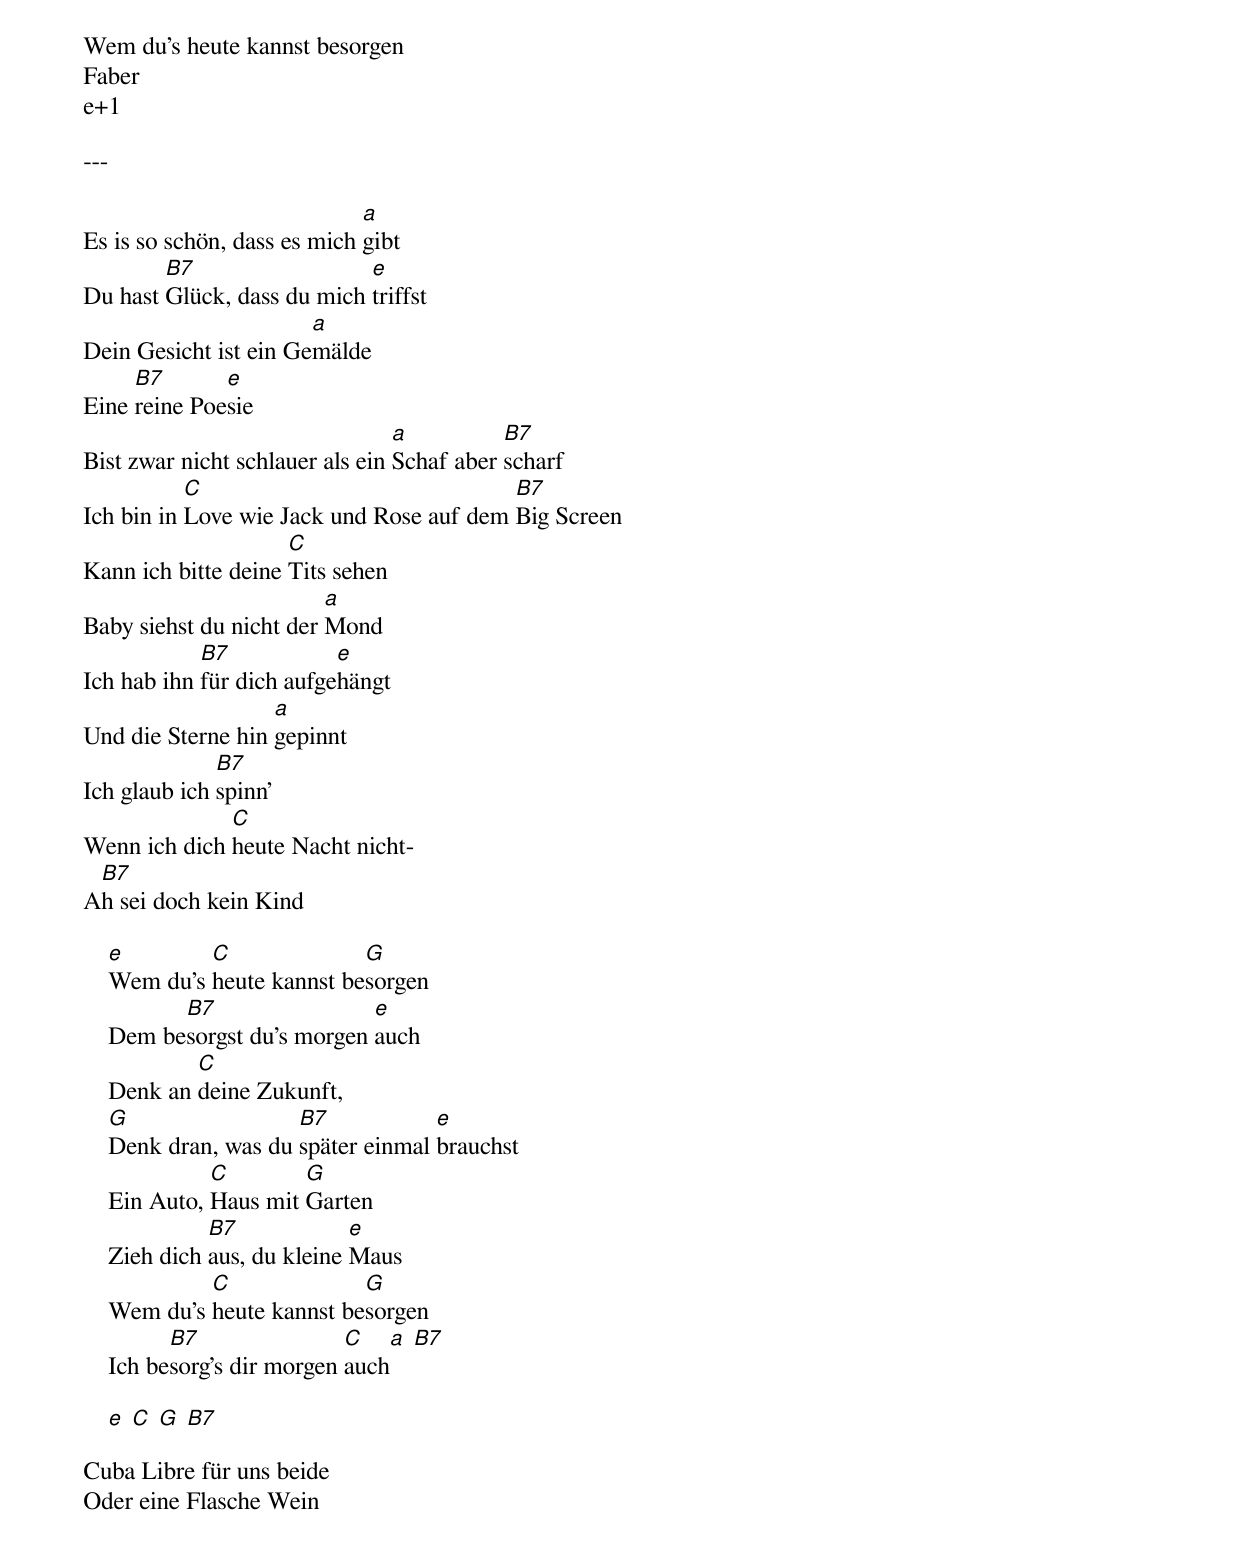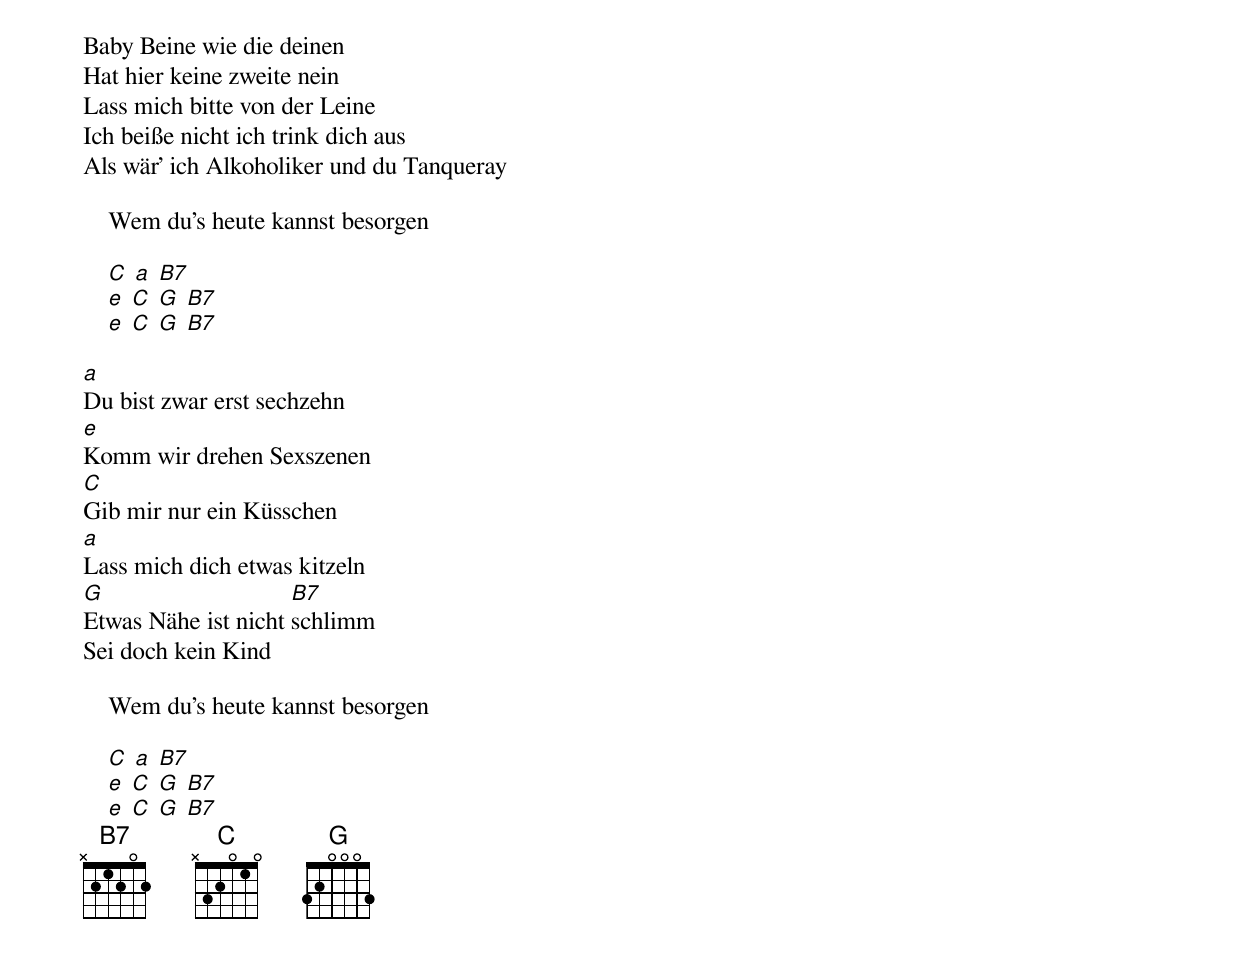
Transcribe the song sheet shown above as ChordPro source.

Wem du's heute kannst besorgen
Faber
e+1

---

Es is so schön, dass es mich [a]gibt
Du hast [B7]Glück, dass du mich [e]triffst
Dein Gesicht ist ein Ge[a]mälde
Eine [B7]reine Poe[e]sie
Bist zwar nicht schlauer als ein [a]Schaf aber [B7]scharf
Ich bin in [C]Love wie Jack und Rose auf dem [B7]Big Screen
Kann ich bitte deine [C]Tits sehen
Baby siehst du nicht der [a]Mond
Ich hab ihn [B7]für dich aufge[e]hängt
Und die Sterne hin [a]gepinnt
Ich glaub ich [B7]spinn'
Wenn ich dich [C]heute Nacht nicht-
A[B7]h sei doch kein Kind

    [e]Wem du's [C]heute kannst be[G]sorgen
    Dem be[B7]sorgst du's morgen [e]auch
    Denk an [C]deine Zukunft,
    [G]Denk dran, was du [B7]später einmal [e]brauchst
    Ein Auto, [C]Haus mit [G]Garten
    Zieh dich [B7]aus, du kleine [e]Maus
    Wem du's [C]heute kannst be[G]sorgen
    Ich be[B7]sorg's dir morgen [C]auch[a] [B7]

    [e] [C] [G] [B7]

Cuba Libre für uns beide
Oder eine Flasche Wein
Baby Beine wie die deinen
Hat hier keine zweite nein
Lass mich bitte von der Leine
Ich beiße nicht ich trink dich aus
Als wär' ich Alkoholiker und du Tanqueray

    Wem du's heute kannst besorgen

    [C] [a] [B7]
    [e] [C] [G] [B7]
    [e] [C] [G] [B7]

[a]Du bist zwar erst sechzehn
[e]Komm wir drehen Sexszenen
[C]Gib mir nur ein Küsschen
[a]Lass mich dich etwas kitzeln
[G]Etwas Nähe ist nicht [B7]schlimm
Sei doch kein Kind

    Wem du's heute kannst besorgen

    [C] [a] [B7]
    [e] [C] [G] [B7]
    [e] [C] [G] [B7]
